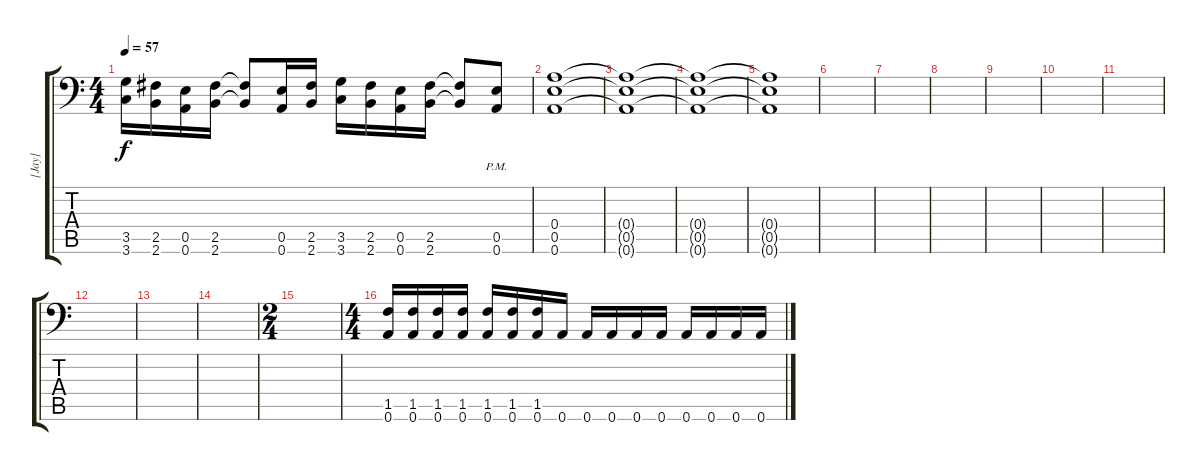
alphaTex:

\track ("[Jay]" "[Jay]") {instrument overdrivenguitar}
\staff {score tabs}
\tuning (B3 Gb3 D3 A2 E2 A1) {hide}
\ts (4 4)
\tempo 57
\clef f4
\ks c
(3.5 3.6).16{dy f} (2.5 2.6).16 (0.5 0.6).16 (2.5 2.6).16 (2.5{t} 2.6{t}).8 (0.5 0.6).16 (2.5 2.6).16 (3.5 3.6).16 (2.5 2.6).16 (0.5 0.6).16 (2.5 2.6).16 (2.5{t} 2.6{t}).8 (0.5{pm} 0.6{pm}).8 |
(0.4 0.5 0.6).1 |
(0.4{t} 0.5{t} 0.6{t}).1 |
(0.4{t} 0.5{t} 0.6{t}).1{volume 0} |
(0.4{t} 0.5{t} 0.6{t}).1 |
|
|
|
|
|
|
|
|
|
\ts (2 4)
|
\ts (4 4)
(1.5 0.6).16{volume 14} (1.5 0.6).16 (1.5 0.6).16 (1.5 0.6).16 (1.5 0.6).16 (1.5 0.6).16 (1.5 0.6).16 0.6.16 0.6.16 0.6.16 0.6.16 0.6.16 0.6.16 0.6.16 0.6.16 0.6.16
